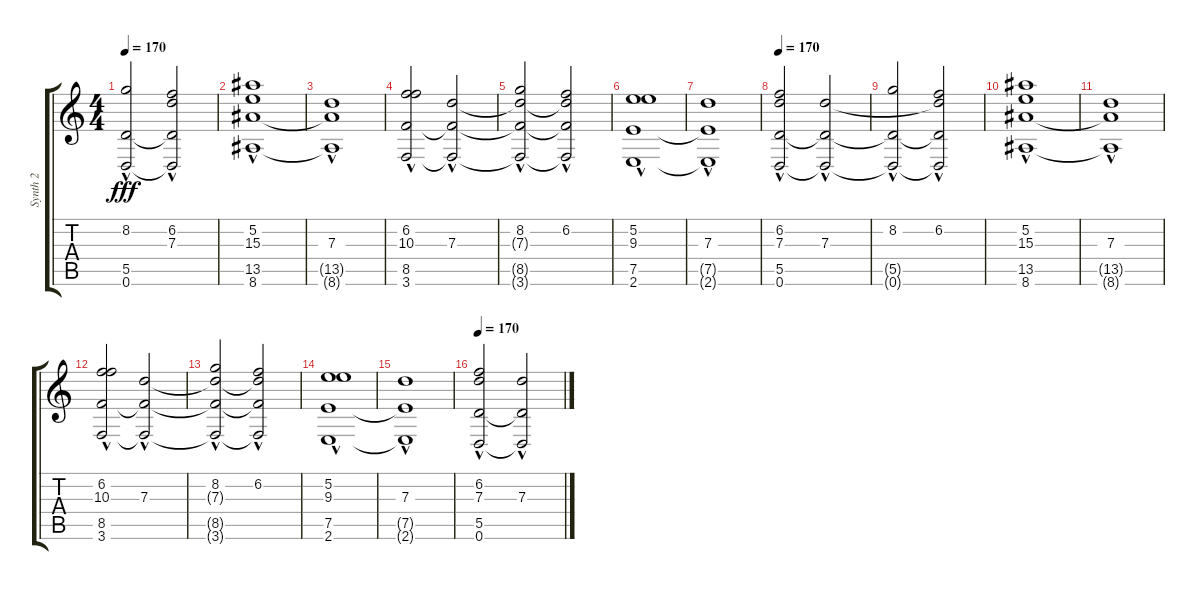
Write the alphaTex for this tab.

\track ("Synth 2" "Synth 2") {instrument electricbassfinger}
\staff {score tabs}
\tuning (E4 B3 G3 D3 A2 D2) {hide}
\ts (4 4)
\tempo 170
\clef g2
\ks c
(8.2{hac} 5.5{t} 0.6{t}).2{dy fff} (6.2{hac} 7.3{t} 5.5{t} 0.6{t}).2 |
(5.2{hac} 15.3 13.5 8.6).1 |
(7.3{hac} 13.5{t} 8.6{t}).1 |
(6.2{hac} 10.3 8.5 3.6).2 (7.3{hac} 8.5{t} 3.6{t}).2 |
(8.2{hac} 7.3{t} 8.5{t} 3.6{t}).2 (6.2{hac} 7.3{t} 8.5{t} 3.6{t}).2 |
(5.2{hac} 9.3 7.5 2.6).1 |
(7.3{hac} 7.5{t} 2.6{t}).1 |
\tempo 170
(6.2{hac} 7.3 5.5 0.6).2 (7.3{hac} 5.5{t} 0.6{t}).2 |
(8.2{hac} 5.5{t} 0.6{t}).2 (6.2{hac} 7.3{t} 5.5{t} 0.6{t}).2 |
(5.2{hac} 15.3 13.5 8.6).1 |
(7.3{hac} 13.5{t} 8.6{t}).1 |
(6.2{hac} 10.3 8.5 3.6).2 (7.3{hac} 8.5{t} 3.6{t}).2 |
(8.2{hac} 7.3{t} 8.5{t} 3.6{t}).2 (6.2{hac} 7.3{t} 8.5{t} 3.6{t}).2 |
(5.2{hac} 9.3 7.5 2.6).1 |
(7.3{hac} 7.5{t} 2.6{t}).1 |
\tempo 170
(6.2{hac} 7.3 5.5 0.6).2 (7.3{hac} 5.5{t} 0.6{t}).2
